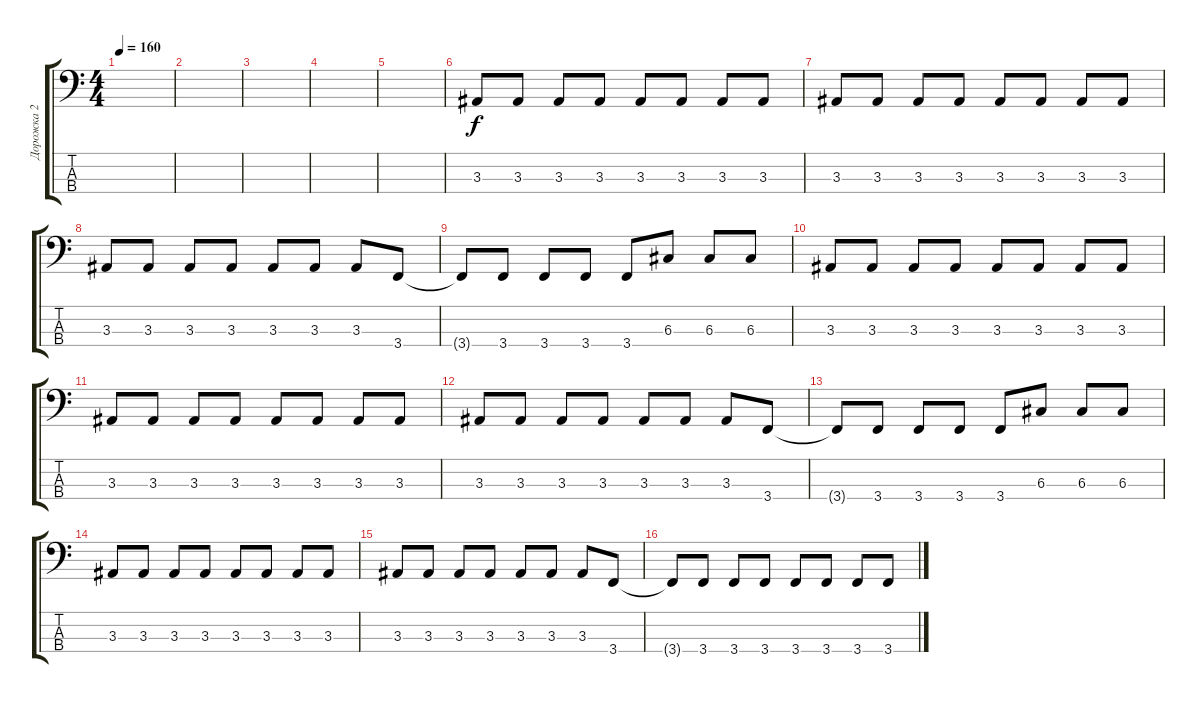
\track ("Дорожка 2" "Дорожка 2") {instrument electricbasspick}
\staff {score tabs}
\tuning (F2 C2 G1 D1) {hide}
\ts (4 4)
\tempo 160
\clef f4
\ks c
|
|
|
|
|
3.3.8 3.3.8 3.3.8 3.3.8 3.3.8 3.3.8 3.3.8 3.3.8 |
3.3.8 3.3.8 3.3.8 3.3.8 3.3.8 3.3.8 3.3.8 3.3.8 |
3.3.8 3.3.8 3.3.8 3.3.8 3.3.8 3.3.8 3.3.8 3.4.8 |
3.4{t}.8 3.4.8 3.4.8 3.4.8 3.4.8 6.3.8 6.3.8 6.3.8 |
3.3.8 3.3.8 3.3.8 3.3.8 3.3.8 3.3.8 3.3.8 3.3.8 |
3.3.8 3.3.8 3.3.8 3.3.8 3.3.8 3.3.8 3.3.8 3.3.8 |
3.3.8 3.3.8 3.3.8 3.3.8 3.3.8 3.3.8 3.3.8 3.4.8 |
3.4{t}.8 3.4.8 3.4.8 3.4.8 3.4.8 6.3.8 6.3.8 6.3.8 |
3.3.8 3.3.8 3.3.8 3.3.8 3.3.8 3.3.8 3.3.8 3.3.8 |
3.3.8 3.3.8 3.3.8 3.3.8 3.3.8 3.3.8 3.3.8 3.4.8 |
3.4{t}.8 3.4.8 3.4.8 3.4.8 3.4.8 3.4.8 3.4.8 3.4.8
